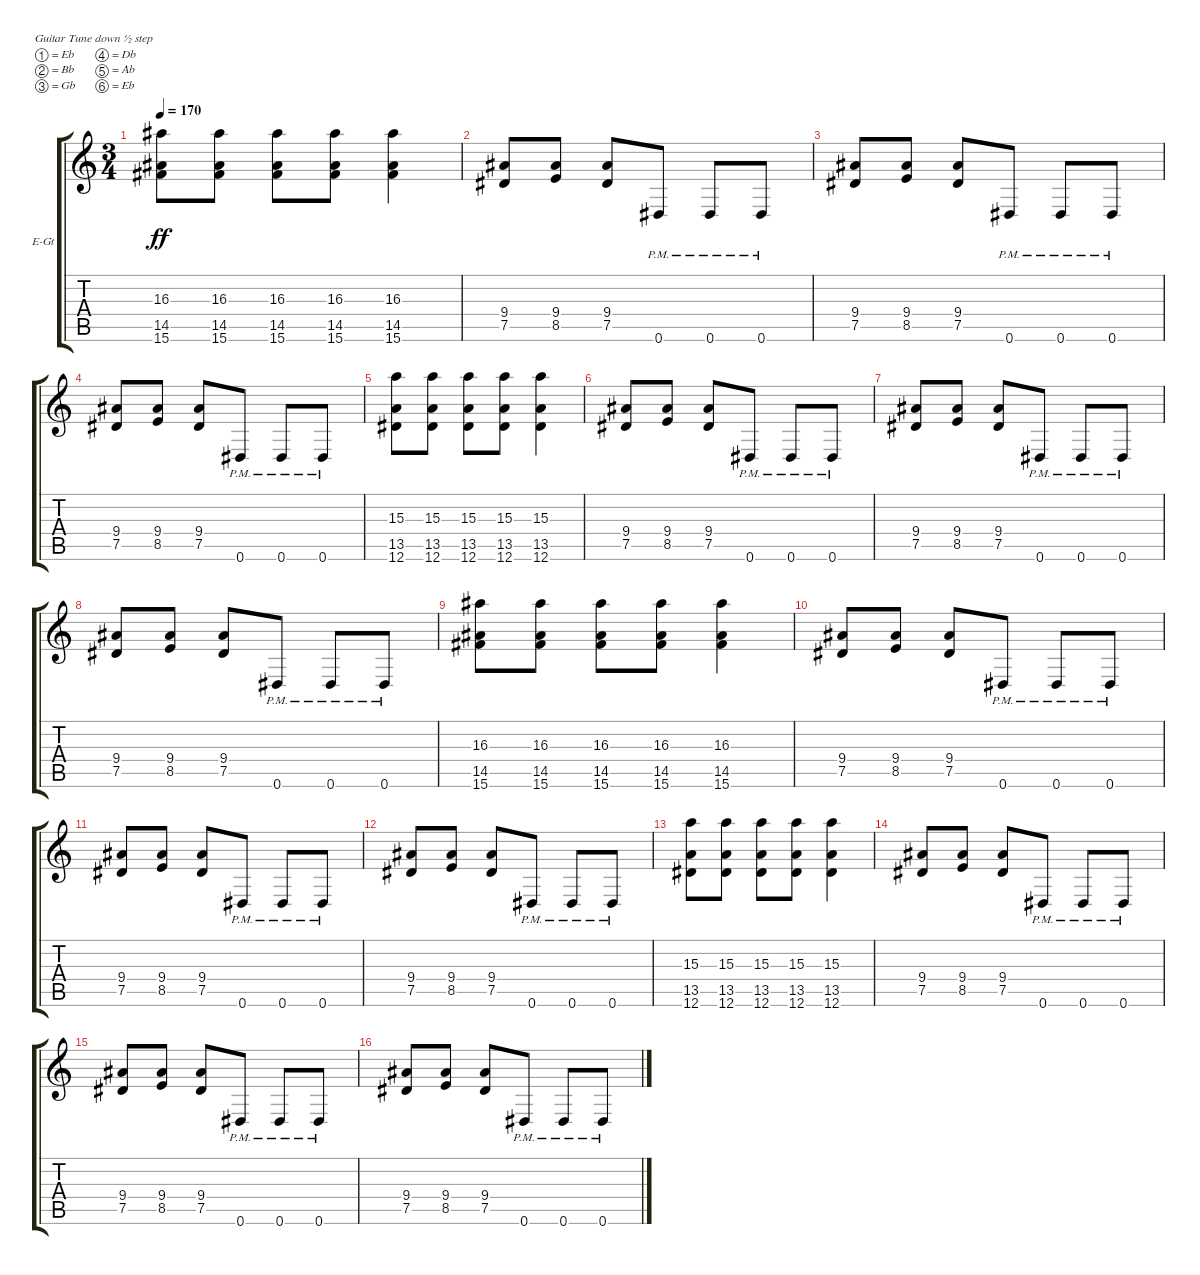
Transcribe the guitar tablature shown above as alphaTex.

\bracketExtendMode groupsimilarinstruments
\firstSystemTrackNameOrientation horizontal
\otherSystemsTrackNameOrientation horizontal
\track ("B Adam - Lead" "E-Gt") {instrument distortionguitar}
\staff {score tabs}
\tuning (Eb4 Bb3 Gb3 Db3 Ab2 Eb2)
\ts (3 4)
\tempo 170
\clef g2
\scale
0.333333
\ks c
(14.5 16.3 15.6).8{dy ff} (14.5 16.3 15.6).8 (14.5 16.3 15.6).8 (14.5 16.3 15.6).8 (14.5 16.3 15.6).4 |
\scale
0.333333 (7.5 9.4).8 (8.5 9.4).8 (7.5 9.4).8 0.6{pm}.8 0.6{pm}.8 0.6{pm}.8 |
\scale
0.333333 (7.5 9.4).8 (8.5 9.4).8 (7.5 9.4).8 0.6{pm}.8 0.6{pm}.8 0.6{pm}.8 |
\scale
0.333333 (7.5 9.4).8 (8.5 9.4).8 (7.5 9.4).8 0.6{pm}.8 0.6{pm}.8 0.6{pm}.8 |
\scale
0.333333 (13.5 15.3 12.6).8 (13.5 15.3 12.6).8 (13.5 15.3 12.6).8 (13.5 15.3 12.6).8 (13.5 15.3 12.6).4 |
\scale
0.333333 (7.5 9.4).8 (8.5 9.4).8 (7.5 9.4).8 0.6{pm}.8 0.6{pm}.8 0.6{pm}.8 |
\scale
0.333333 (7.5 9.4).8 (8.5 9.4).8 (7.5 9.4).8 0.6{pm}.8 0.6{pm}.8 0.6{pm}.8 |
\scale
0.333333 (7.5 9.4).8 (8.5 9.4).8 (7.5 9.4).8 0.6{pm}.8 0.6{pm}.8 0.6{pm}.8 |
\scale
0.333333 (14.5 16.3 15.6).8 (14.5 16.3 15.6).8 (14.5 16.3 15.6).8 (14.5 16.3 15.6).8 (14.5 16.3 15.6).4 |
\scale
0.333333 (7.5 9.4).8 (8.5 9.4).8 (7.5 9.4).8 0.6{pm}.8 0.6{pm}.8 0.6{pm}.8 |
\scale
0.333333 (7.5 9.4).8 (8.5 9.4).8 (7.5 9.4).8 0.6{pm}.8 0.6{pm}.8 0.6{pm}.8 |
\scale
0.333333 (7.5 9.4).8 (8.5 9.4).8 (7.5 9.4).8 0.6{pm}.8 0.6{pm}.8 0.6{pm}.8 |
\scale
0.333333 (13.5 15.3 12.6).8 (13.5 15.3 12.6).8 (13.5 15.3 12.6).8 (13.5 15.3 12.6).8 (13.5 15.3 12.6).4 |
\scale
0.333333 (7.5 9.4).8 (8.5 9.4).8 (7.5 9.4).8 0.6{pm}.8 0.6{pm}.8 0.6{pm}.8 |
\scale
0.333333 (7.5 9.4).8 (8.5 9.4).8 (7.5 9.4).8 0.6{pm}.8 0.6{pm}.8 0.6{pm}.8 |
\scale
0.333333 (7.5 9.4).8 (8.5 9.4).8 (7.5 9.4).8 0.6{pm}.8 0.6{pm}.8 0.6{pm}.8
